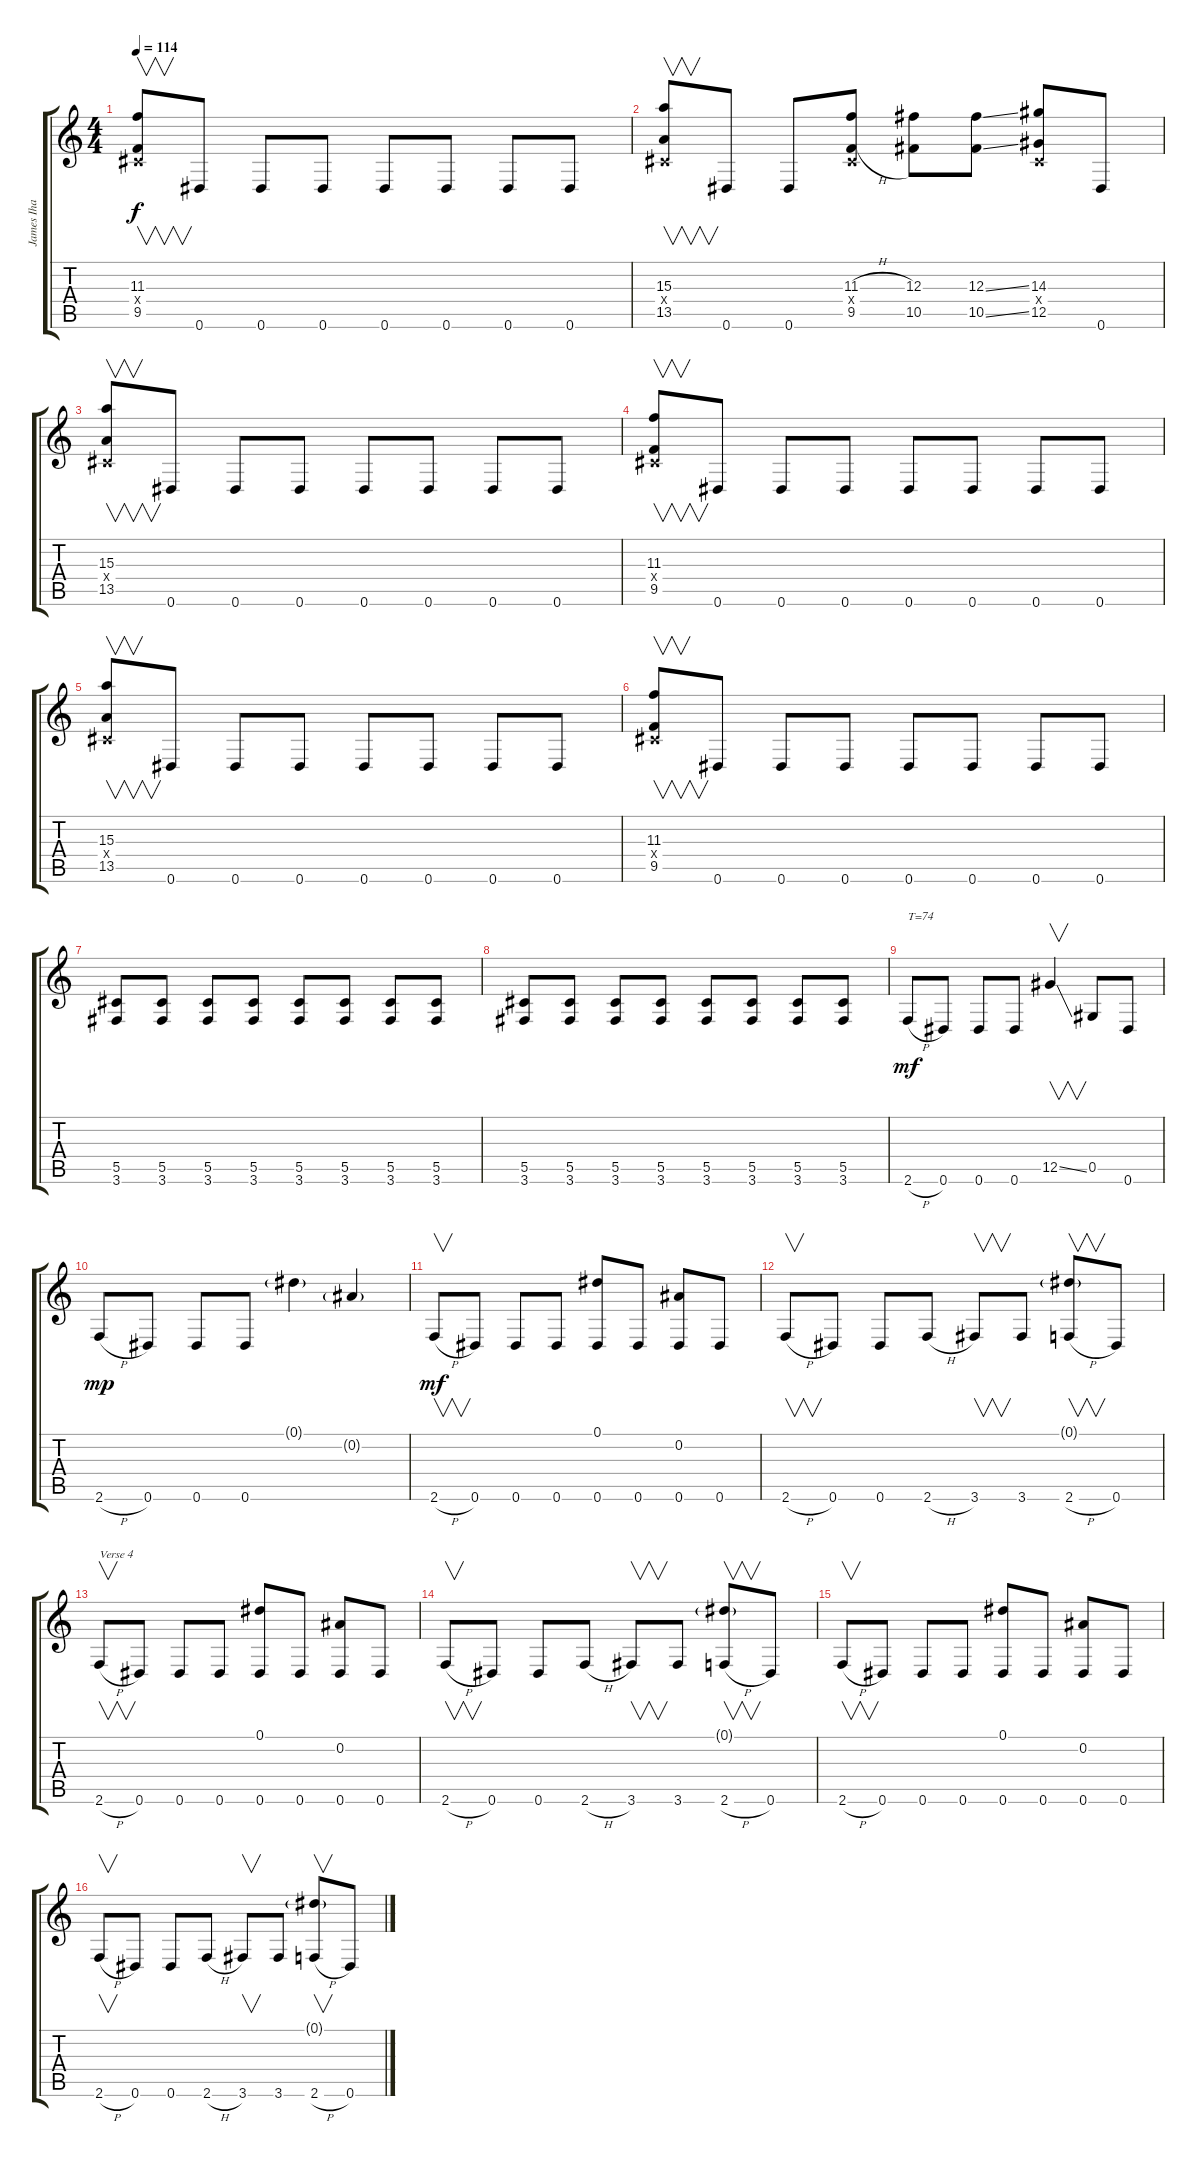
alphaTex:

\track ("James Iha" "James Iha") {instrument overdrivenguitar}
\staff {score tabs}
\tuning (Eb4 Bb3 Gb3 Db3 Ab2 Eb2) {hide}
\ts (4 4)
\tempo 114
\clef g2
\ks c
(11.3 0.4{x} 9.5).8{v dy f} 0.6.8 0.6.8 0.6.8 0.6.8 0.6.8 0.6.8 0.6.8 |
(15.3 0.4{x} 13.5).8{v} 0.6.8 0.6.8 (11.3{h} 0.4{x} 9.5{h}).8 (12.3 10.5).8 (12.3{ss} 10.5{ss}).8 (14.3 0.4{x} 12.5).8 0.6.8 |
(15.3 0.4{x} 13.5).8{v} 0.6.8 0.6.8 0.6.8 0.6.8 0.6.8 0.6.8 0.6.8 |
(11.3 0.4{x} 9.5).8{v} 0.6.8 0.6.8 0.6.8 0.6.8 0.6.8 0.6.8 0.6.8 |
(15.3 0.4{x} 13.5).8{v} 0.6.8 0.6.8 0.6.8 0.6.8 0.6.8 0.6.8 0.6.8 |
(11.3 0.4{x} 9.5).8{v} 0.6.8 0.6.8 0.6.8 0.6.8 0.6.8 0.6.8 0.6.8 |
(5.5 3.6).8 (5.5 3.6).8 (5.5 3.6).8 (5.5 3.6).8 (5.5 3.6).8 (5.5 3.6).8 (5.5 3.6).8 (5.5 3.6).8 |
(5.5 3.6).8 (5.5 3.6).8 (5.5 3.6).8 (5.5 3.6).8 (5.5 3.6).8 (5.5 3.6).8 (5.5 3.6).8 (5.5 3.6).8 |
2.6{h}.8{txt "T=74" dy mf} 0.6.8 0.6.8 0.6.8 12.5{ss}.4{v} 0.5.8 0.6.8 |
2.6{h}.8{dy mp} 0.6.8 0.6.8 0.6.8 0.1{g}.4 0.2{g}.4 |
2.6{h}.8{v dy mf} 0.6.8 0.6.8 0.6.8 (0.1 0.6).8 0.6.8 (0.2 0.6).8 0.6.8 |
2.6{h}.8{v} 0.6.8 0.6.8 2.6{h}.8 3.6.8{v} 3.6.8 (0.1{g} 2.6{h}).8{v} 0.6.8 |
2.6{h}.8{v txt "Verse 4"} 0.6.8 0.6.8 0.6.8 (0.1 0.6).8 0.6.8 (0.2 0.6).8 0.6.8 |
2.6{h}.8{v} 0.6.8 0.6.8 2.6{h}.8 3.6.8{v} 3.6.8 (0.1{g} 2.6{h}).8{v} 0.6.8 |
2.6{h}.8{v} 0.6.8 0.6.8 0.6.8 (0.1 0.6).8 0.6.8 (0.2 0.6).8 0.6.8 |
2.6{h}.8{v} 0.6.8 0.6.8 2.6{h}.8 3.6.8{v} 3.6.8 (0.1{g} 2.6{h}).8{v} 0.6.8
